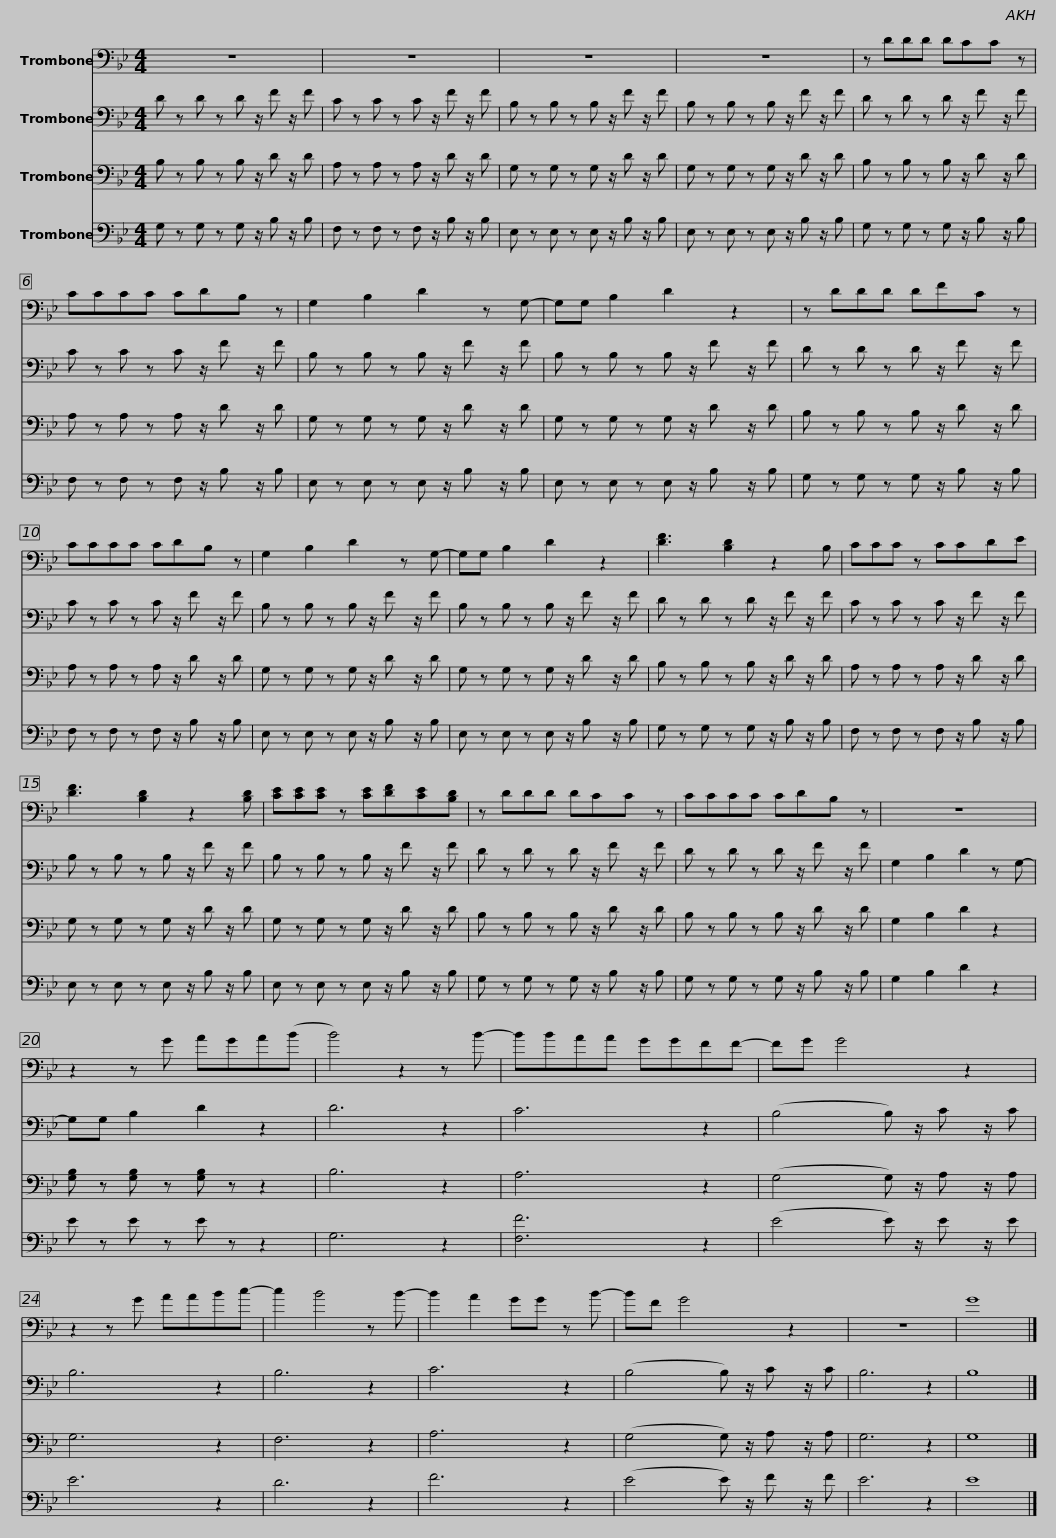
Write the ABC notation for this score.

X:1
%%score 1 2 3 4
L:1/8
M:4/4
I:linebreak $
K:Bb
V:1 bass
V:2 bass
V:3 bass
V:4 bass
V:1
 z8 | z8 | z8 | z8 |$ z DDD DCC z | %5
 CCCC CDB, z | G,2 B,2 D2 z G,- | G,G, B,2 D2 z2 |$ z DDD DFC z | CCCC CDB, z | %10
 G,2 B,2 D2 z G,- | G,G, B,2 D2 z2 |$ [DF]3 [B,D]2 z2 B, | CCC z CCDE | [DF]3 [B,D]2 z2 [B,D] | %15
 [CE][CE][CE] z [CE][DF][CE][B,D] |$ z DDD DCC z | CCCC CDB, z | z8 | z2 z G AGA(B | %20
 B4) z2 z B- |$ BBAA GGFF- | FG G4 z2 | z2 z G AABc- | c2 B4 z B- | %25
 B2 A2 GG z B- |$ BF G4 z2 | z8 | G8 |] %29
V:2
 D z D z D z/ F z/ F | C z C z C z/ F z/ F | B, z B, z B, z/ F z/ F | B, z B, z B, z/ F z/ F |$ D z D z D z/ F z/ F | %5
 C z C z C z/ F z/ F | B, z B, z B, z/ F z/ F | B, z B, z B, z/ F z/ F |$ D z D z D z/ F z/ F | C z C z C z/ F z/ F | %10
 B, z B, z B, z/ F z/ F | B, z B, z B, z/ F z/ F |$ D z D z D z/ F z/ F | C z C z C z/ F z/ F | B, z B, z B, z/ F z/ F | %15
 B, z B, z B, z/ F z/ F |$ D z D z D z/ F z/ F | D z D z D z/ F z/ F | G,2 B,2 D2 z G,- | G,G, B,2 D2 z2 | %20
 D6 z2 |$ C6 z2 | (B,4 B,) z/ C z/ C | B,6 z2 | B,6 z2 | %25
 C6 z2 |$ (B,4 B,) z/ C z/ C | B,6 z2 | B,8 |] %29
V:3
 B, z B, z B, z/ D z/ D | A, z A, z A, z/ D z/ D | G, z G, z G, z/ D z/ D | G, z G, z G, z/ D z/ D |$ B, z B, z B, z/ D z/ D | %5
 A, z A, z A, z/ D z/ D | G, z G, z G, z/ D z/ D | G, z G, z G, z/ D z/ D |$ B, z B, z B, z/ D z/ D | A, z A, z A, z/ D z/ D | %10
 G, z G, z G, z/ D z/ D | G, z G, z G, z/ D z/ D |$ B, z B, z B, z/ D z/ D | A, z A, z A, z/ D z/ D | G, z G, z G, z/ D z/ D | %15
 G, z G, z G, z/ D z/ D |$ B, z B, z B, z/ D z/ D | B, z B, z B, z/ D z/ D | G,2 B,2 D2 z2 | [G,B,] z [G,B,] z [G,B,] z z2 | %20
 B,6 z2 |$ A,6 z2 | (G,4 G,) z/ A, z/ A, | G,6 z2 | F,6 z2 | %25
 A,6 z2 |$ (G,4 G,) z/ A, z/ A, | G,6 z2 | G,8 |] %29
V:4
 G, z G, z G, z/ B, z/ B, | F, z F, z F, z/ B, z/ B, | E, z E, z E, z/ B, z/ B, | E, z E, z E, z/ B, z/ B, |$ G, z G, z G, z/ B, z/ B, | %5
 F, z F, z F, z/ B, z/ B, | E, z E, z E, z/ B, z/ B, | E, z E, z E, z/ B, z/ B, |$ G, z G, z G, z/ B, z/ B, | F, z F, z F, z/ B, z/ B, | %10
 E, z E, z E, z/ B, z/ B, | E, z E, z E, z/ B, z/ B, |$ G, z G, z G, z/ B, z/ B, | F, z F, z F, z/ B, z/ B, | E, z E, z E, z/ B, z/ B, | %15
 E, z E, z E, z/ B, z/ B, |$ G, z G, z G, z/ B, z/ B, | G, z G, z G, z/ B, z/ B, | G,2 B,2 D2 z2 | E z E z E z z2 | %20
 G,6 z2 |$ [F,F]6 z2 | (E4 E) z/ E z/ E | E6 z2 | D6 z2 | %25
 F6 z2 |$ (E4 E) z/ F z/ F | E6 z2 | E8 |] %29
